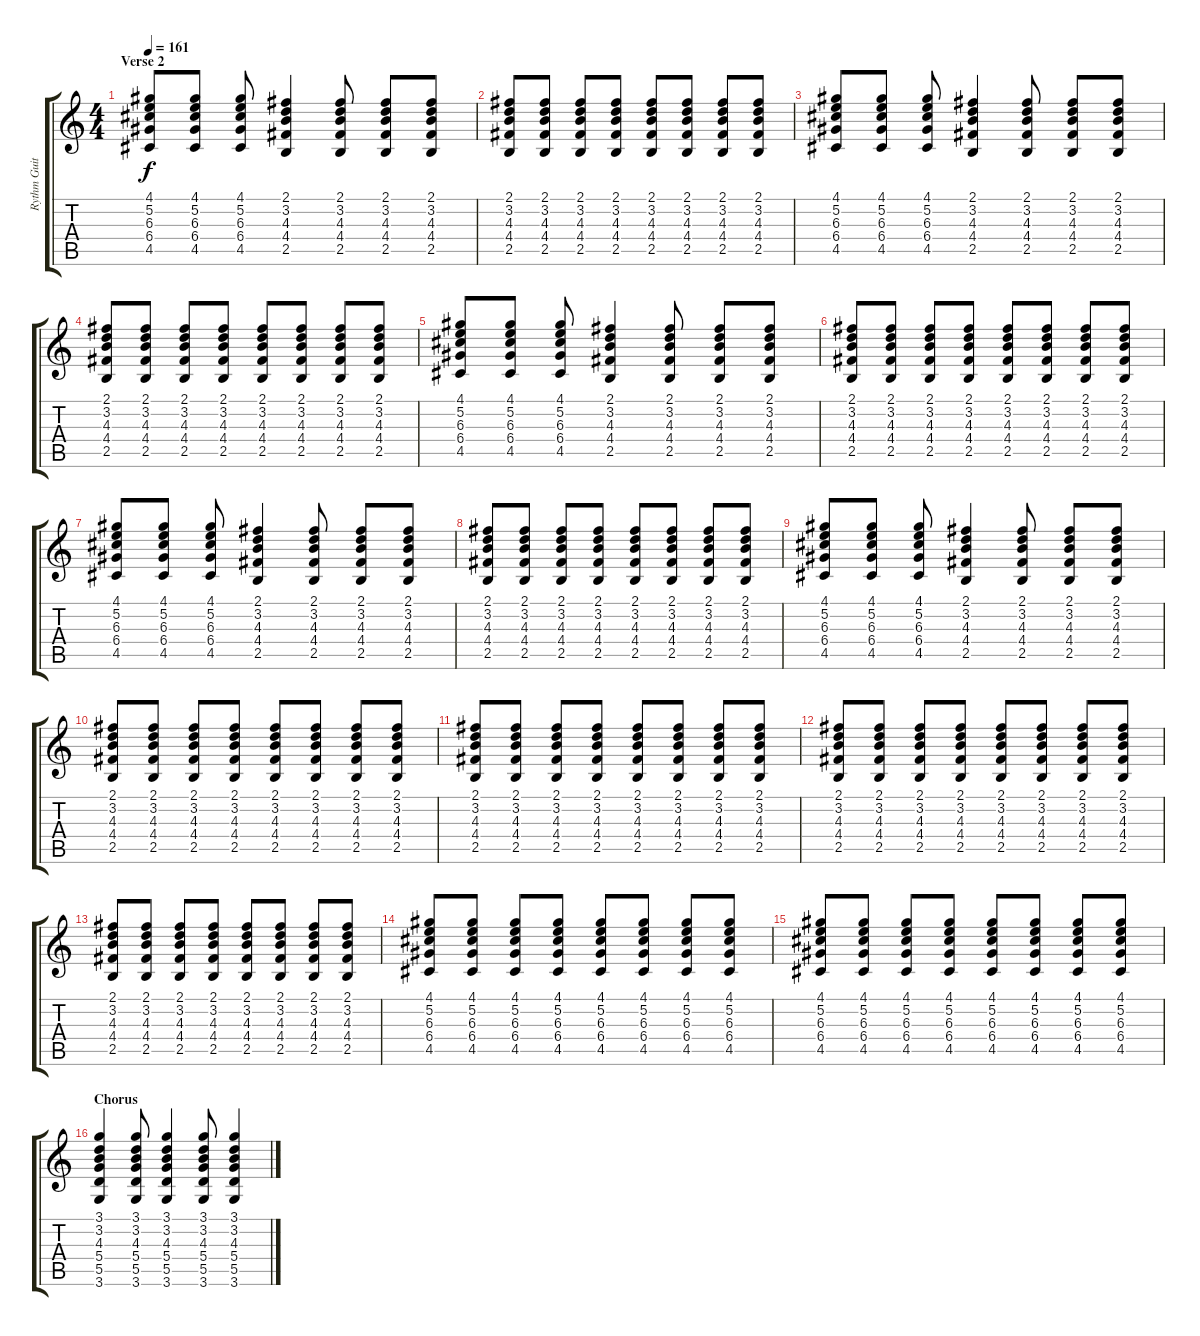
\track ("Rythm Guitar" "Rythm Guit") {instrument electricguitarclean}
\staff {score tabs}
\tuning (E4 B3 G3 D3 A2 E2) {hide}
\ts (4 4)
\section ("" "Verse 2")
\tempo 161
\clef g2
\ks c
(4.1 5.2 6.3 6.4 4.5).8{dy f} (4.1 5.2 6.3 6.4 4.5).8 (4.1 5.2 6.3 6.4 4.5).8 (2.1 3.2 4.3 4.4 2.5).4 (2.1 3.2 4.3 4.4 2.5).8 (2.1 3.2 4.3 4.4 2.5).8 (2.1 3.2 4.3 4.4 2.5).8 |
(2.1 3.2 4.3 4.4 2.5).8 (2.1 3.2 4.3 4.4 2.5).8 (2.1 3.2 4.3 4.4 2.5).8 (2.1 3.2 4.3 4.4 2.5).8 (2.1 3.2 4.3 4.4 2.5).8 (2.1 3.2 4.3 4.4 2.5).8 (2.1 3.2 4.3 4.4 2.5).8 (2.1 3.2 4.3 4.4 2.5).8 |
(4.1 5.2 6.3 6.4 4.5).8 (4.1 5.2 6.3 6.4 4.5).8 (4.1 5.2 6.3 6.4 4.5).8 (2.1 3.2 4.3 4.4 2.5).4 (2.1 3.2 4.3 4.4 2.5).8 (2.1 3.2 4.3 4.4 2.5).8 (2.1 3.2 4.3 4.4 2.5).8 |
(2.1 3.2 4.3 4.4 2.5).8 (2.1 3.2 4.3 4.4 2.5).8 (2.1 3.2 4.3 4.4 2.5).8 (2.1 3.2 4.3 4.4 2.5).8 (2.1 3.2 4.3 4.4 2.5).8 (2.1 3.2 4.3 4.4 2.5).8 (2.1 3.2 4.3 4.4 2.5).8 (2.1 3.2 4.3 4.4 2.5).8 |
(4.1 5.2 6.3 6.4 4.5).8 (4.1 5.2 6.3 6.4 4.5).8 (4.1 5.2 6.3 6.4 4.5).8 (2.1 3.2 4.3 4.4 2.5).4 (2.1 3.2 4.3 4.4 2.5).8 (2.1 3.2 4.3 4.4 2.5).8 (2.1 3.2 4.3 4.4 2.5).8 |
(2.1 3.2 4.3 4.4 2.5).8 (2.1 3.2 4.3 4.4 2.5).8 (2.1 3.2 4.3 4.4 2.5).8 (2.1 3.2 4.3 4.4 2.5).8 (2.1 3.2 4.3 4.4 2.5).8 (2.1 3.2 4.3 4.4 2.5).8 (2.1 3.2 4.3 4.4 2.5).8 (2.1 3.2 4.3 4.4 2.5).8 |
(4.1 5.2 6.3 6.4 4.5).8 (4.1 5.2 6.3 6.4 4.5).8 (4.1 5.2 6.3 6.4 4.5).8 (2.1 3.2 4.3 4.4 2.5).4 (2.1 3.2 4.3 4.4 2.5).8 (2.1 3.2 4.3 4.4 2.5).8 (2.1 3.2 4.3 4.4 2.5).8 |
(2.1 3.2 4.3 4.4 2.5).8 (2.1 3.2 4.3 4.4 2.5).8 (2.1 3.2 4.3 4.4 2.5).8 (2.1 3.2 4.3 4.4 2.5).8 (2.1 3.2 4.3 4.4 2.5).8 (2.1 3.2 4.3 4.4 2.5).8 (2.1 3.2 4.3 4.4 2.5).8 (2.1 3.2 4.3 4.4 2.5).8 |
(4.1 5.2 6.3 6.4 4.5).8 (4.1 5.2 6.3 6.4 4.5).8 (4.1 5.2 6.3 6.4 4.5).8 (2.1 3.2 4.3 4.4 2.5).4 (2.1 3.2 4.3 4.4 2.5).8 (2.1 3.2 4.3 4.4 2.5).8 (2.1 3.2 4.3 4.4 2.5).8 |
(2.1 3.2 4.3 4.4 2.5).8 (2.1 3.2 4.3 4.4 2.5).8 (2.1 3.2 4.3 4.4 2.5).8 (2.1 3.2 4.3 4.4 2.5).8 (2.1 3.2 4.3 4.4 2.5).8 (2.1 3.2 4.3 4.4 2.5).8 (2.1 3.2 4.3 4.4 2.5).8 (2.1 3.2 4.3 4.4 2.5).8 |
(2.1 3.2 4.3 4.4 2.5).8 (2.1 3.2 4.3 4.4 2.5).8 (2.1 3.2 4.3 4.4 2.5).8 (2.1 3.2 4.3 4.4 2.5).8 (2.1 3.2 4.3 4.4 2.5).8 (2.1 3.2 4.3 4.4 2.5).8 (2.1 3.2 4.3 4.4 2.5).8 (2.1 3.2 4.3 4.4 2.5).8 |
(2.1 3.2 4.3 4.4 2.5).8 (2.1 3.2 4.3 4.4 2.5).8 (2.1 3.2 4.3 4.4 2.5).8 (2.1 3.2 4.3 4.4 2.5).8 (2.1 3.2 4.3 4.4 2.5).8 (2.1 3.2 4.3 4.4 2.5).8 (2.1 3.2 4.3 4.4 2.5).8 (2.1 3.2 4.3 4.4 2.5).8 |
(2.1 3.2 4.3 4.4 2.5).8 (2.1 3.2 4.3 4.4 2.5).8 (2.1 3.2 4.3 4.4 2.5).8 (2.1 3.2 4.3 4.4 2.5).8 (2.1 3.2 4.3 4.4 2.5).8 (2.1 3.2 4.3 4.4 2.5).8 (2.1 3.2 4.3 4.4 2.5).8 (2.1 3.2 4.3 4.4 2.5).8 |
(4.1 5.2 6.3 6.4 4.5).8 (4.1 5.2 6.3 6.4 4.5).8 (4.1 5.2 6.3 6.4 4.5).8 (4.1 5.2 6.3 6.4 4.5).8 (4.1 5.2 6.3 6.4 4.5).8 (4.1 5.2 6.3 6.4 4.5).8 (4.1 5.2 6.3 6.4 4.5).8 (4.1 5.2 6.3 6.4 4.5).8 |
(4.1 5.2 6.3 6.4 4.5).8 (4.1 5.2 6.3 6.4 4.5).8 (4.1 5.2 6.3 6.4 4.5).8 (4.1 5.2 6.3 6.4 4.5).8 (4.1 5.2 6.3 6.4 4.5).8 (4.1 5.2 6.3 6.4 4.5).8 (4.1 5.2 6.3 6.4 4.5).8 (4.1 5.2 6.3 6.4 4.5).8 |
\section ("" "Chorus")
(3.1 3.2 4.3 5.4 5.5 3.6).4 (3.1 3.2 4.3 5.4 5.5 3.6).8 (3.1 3.2 4.3 5.4 5.5 3.6).4 (3.1 3.2 4.3 5.4 5.5 3.6).8 (3.1 3.2 4.3 5.4 5.5 3.6).4
